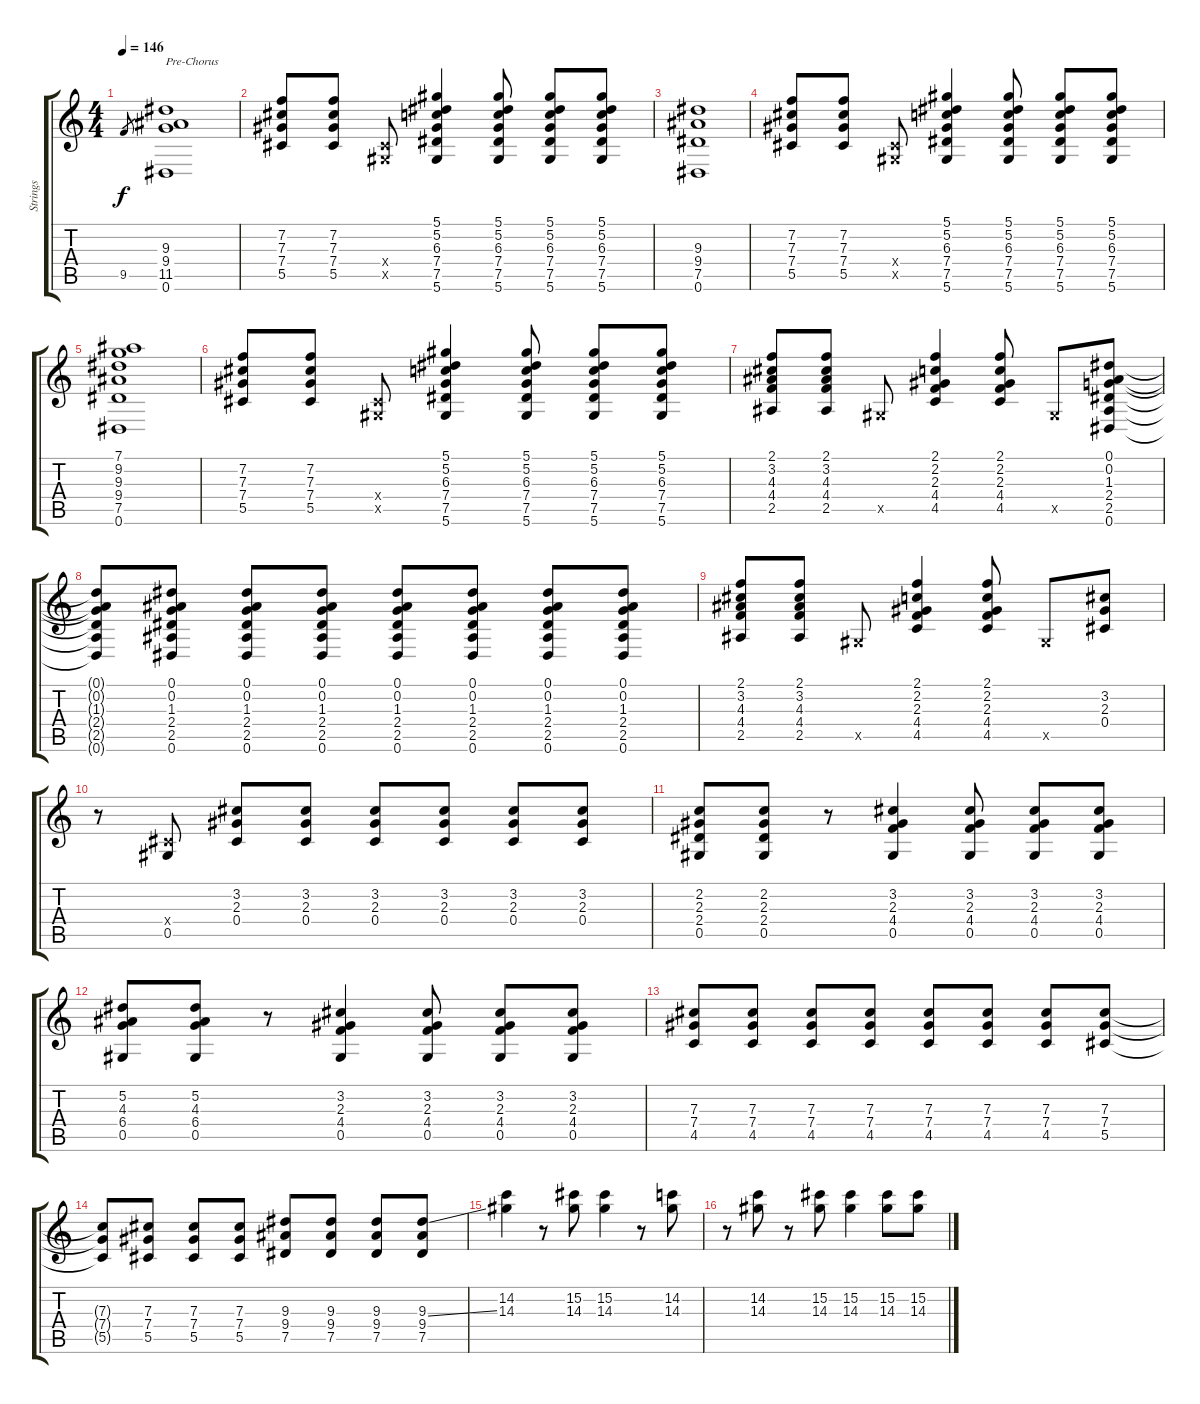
\track ("Strings" "Strings") {instrument overdrivenguitar}
\staff {score tabs}
\tuning (Eb4 Bb3 Gb3 Db3 Ab2 Eb2) {hide}
\ts (4 4)
\tempo 146
\clef g2
\ks c
9.5.8{gr dy f} (9.3 9.4 11.5 0.6).1{txt "Pre-Chorus"} |
(7.2 7.3 7.4 5.5).8 (7.2 7.3 7.4 5.5).8 (0.4{x} 0.5{x}).8 (5.1 5.2 6.3 7.4 7.5 5.6).4 (5.1 5.2 6.3 7.4 7.5 5.6).8 (5.1 5.2 6.3 7.4 7.5 5.6).8 (5.1 5.2 6.3 7.4 7.5 5.6).8 |
(9.3 9.4 7.5 0.6).1 |
(7.2 7.3 7.4 5.5).8 (7.2 7.3 7.4 5.5).8 (0.4{x} 0.5{x}).8 (5.1 5.2 6.3 7.4 7.5 5.6).4 (5.1 5.2 6.3 7.4 7.5 5.6).8 (5.1 5.2 6.3 7.4 7.5 5.6).8 (5.1 5.2 6.3 7.4 7.5 5.6).8 |
(7.1 9.2 9.3 9.4 7.5 0.6).1 |
(7.2 7.3 7.4 5.5).8 (7.2 7.3 7.4 5.5).8 (0.4{x} 0.5{x}).8 (5.1 5.2 6.3 7.4 7.5 5.6).4 (5.1 5.2 6.3 7.4 7.5 5.6).8 (5.1 5.2 6.3 7.4 7.5 5.6).8 (5.1 5.2 6.3 7.4 7.5 5.6).8 |
(2.1 3.2 4.3 4.4 2.5).8 (2.1 3.2 4.3 4.4 2.5).8 0.5{x}.8 (2.1 2.2 2.3 4.4 4.5).4 (2.1 2.2 2.3 4.4 4.5).8 0.5{x}.8 (0.1 0.2 1.3 2.4 2.5 0.6).8 |
(0.1{t} 0.2{t} 1.3{t} 2.4{t} 2.5{t} 0.6{t}).8 (0.1 0.2 1.3 2.4 2.5 0.6).8 (0.1 0.2 1.3 2.4 2.5 0.6).8 (0.1 0.2 1.3 2.4 2.5 0.6).8 (0.1 0.2 1.3 2.4 2.5 0.6).8 (0.1 0.2 1.3 2.4 2.5 0.6).8 (0.1 0.2 1.3 2.4 2.5 0.6).8 (0.1 0.2 1.3 2.4 2.5 0.6).8 |
(2.1 3.2 4.3 4.4 2.5).8 (2.1 3.2 4.3 4.4 2.5).8 0.5{x}.8 (2.1 2.2 2.3 4.4 4.5).4 (2.1 2.2 2.3 4.4 4.5).8 0.5{x}.8 (3.2 2.3 0.4).8 |
r.8 (0.4{x} 0.5).8 (3.2 2.3 0.4).8 (3.2 2.3 0.4).8 (3.2 2.3 0.4).8 (3.2 2.3 0.4).8 (3.2 2.3 0.4).8 (3.2 2.3 0.4).8 |
(2.2 2.3 2.4 0.5).8 (2.2 2.3 2.4 0.5).8 r.8 (3.2 2.3 4.4 0.5).4 (3.2 2.3 4.4 0.5).8 (3.2 2.3 4.4 0.5).8 (3.2 2.3 4.4 0.5).8 |
(5.2 4.3 6.4 0.5).8 (5.2 4.3 6.4 0.5).8 r.8 (3.2 2.3 4.4 0.5).4 (3.2 2.3 4.4 0.5).8 (3.2 2.3 4.4 0.5).8 (3.2 2.3 4.4 0.5).8 |
(7.3 7.4 4.5).8 (7.3 7.4 4.5).8 (7.3 7.4 4.5).8 (7.3 7.4 4.5).8 (7.3 7.4 4.5).8 (7.3 7.4 4.5).8 (7.3 7.4 4.5).8 (7.3 7.4 5.5).8 |
(7.3{t} 7.4{t} 5.5{t}).8 (7.3 7.4 5.5).8 (7.3 7.4 5.5).8 (7.3 7.4 5.5).8 (9.3 9.4 7.5).8 (9.3 9.4 7.5).8 (9.3 9.4 7.5).8 (9.3{ss} 9.4 7.5).8 |
(14.2 14.3).4 r.8 (15.2 14.3).8 (15.2 14.3).4 r.8 (14.2 14.3).8 |
r.8 (14.2 14.3).8 r.8 (15.2 14.3).8 (15.2 14.3).4 (15.2 14.3).8 (15.2 14.3).8
